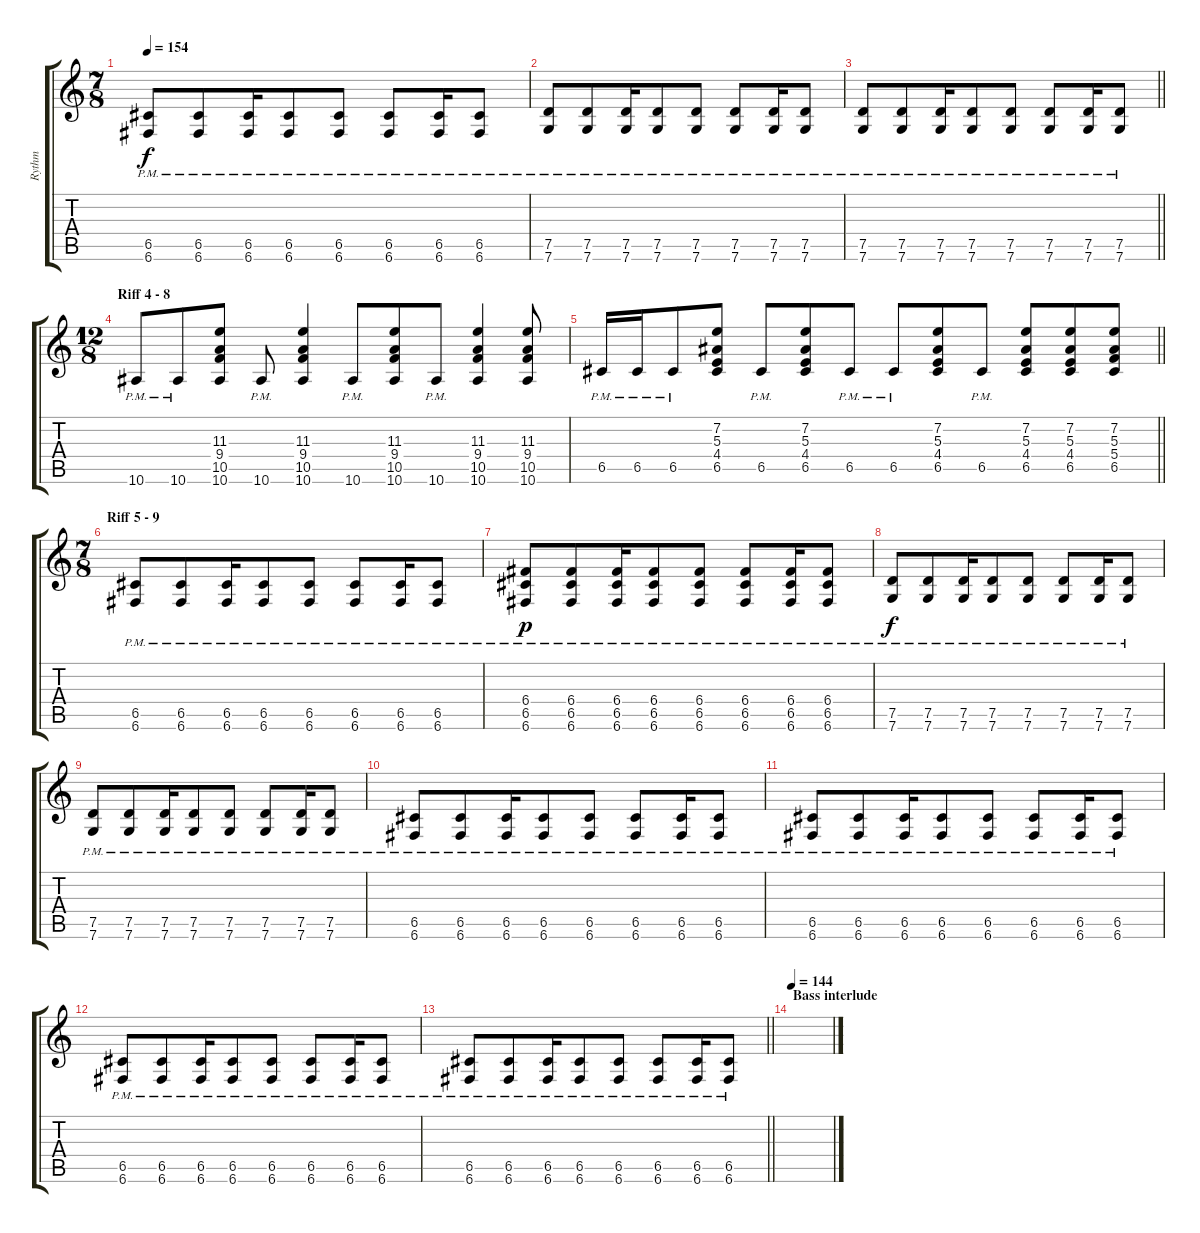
\track ("Rythm" "Rythm") {instrument distortionguitar}
\staff {score tabs}
\tuning (D4 A3 F3 C3 G2 C2) {hide}
\ts (7 8)
\tempo 154
\clef g2
\ks c
(6.5{pm} 6.6{pm}).8{dy f} (6.5{pm} 6.6{pm}).8 (6.5{pm} 6.6{pm}).16 (6.5{pm} 6.6{pm}).8 (6.5{pm} 6.6{pm}).8 (6.5{pm} 6.6{pm}).8 (6.5{pm} 6.6{pm}).16 (6.5{pm} 6.6{pm}).8 |
(7.5{pm} 7.6{pm}).8 (7.5{pm} 7.6{pm}).8 (7.5{pm} 7.6{pm}).16 (7.5{pm} 7.6{pm}).8 (7.5{pm} 7.6{pm}).8 (7.5{pm} 7.6{pm}).8 (7.5{pm} 7.6{pm}).16 (7.5{pm} 7.6{pm}).8 |
\barLineRight lightlight
(7.5{pm} 7.6{pm}).8 (7.5{pm} 7.6{pm}).8 (7.5{pm} 7.6{pm}).16 (7.5{pm} 7.6{pm}).8 (7.5{pm} 7.6{pm}).8 (7.5{pm} 7.6{pm}).8 (7.5{pm} 7.6{pm}).16 (7.5{pm} 7.6{pm}).8 |
\ts (12 8)
\section ("" "Riff 4 - 8")
10.6{pm}.8 10.6{pm}.8 (11.3 9.4 10.5 10.6).8 10.6{pm}.8 (11.3 9.4 10.5 10.6).4 10.6{pm}.8 (11.3 9.4 10.5 10.6).8 10.6{pm}.8 (11.3 9.4 10.5 10.6).4 (11.3 9.4 10.5 10.6).8 |
\barLineRight lightlight
6.5{pm}.16 6.5{pm}.16 6.5{pm}.8 (7.2 5.3 4.4 6.5).8 6.5{pm}.8 (7.2 5.3 4.4 6.5).8 6.5{pm}.8 6.5{pm}.8 (7.2 5.3 4.4 6.5).8 6.5{pm}.8 (7.2 5.3 4.4 6.5).8 (7.2 5.3 4.4 6.5).8 (7.2 5.3 5.4 6.5).8 |
\ts (7 8)
\section ("" "Riff 5 - 9")
(6.5{pm} 6.6{pm}).8 (6.5{pm} 6.6{pm}).8 (6.5{pm} 6.6{pm}).16 (6.5{pm} 6.6{pm}).8 (6.5{pm} 6.6{pm}).8 (6.5{pm} 6.6{pm}).8 (6.5{pm} 6.6{pm}).16 (6.5{pm} 6.6{pm}).8 |
(6.4{pm} 6.5{pm} 6.6{pm}).8{dy p} (6.4{pm} 6.5{pm} 6.6{pm}).8 (6.4{pm} 6.5{pm} 6.6{pm}).16 (6.4{pm} 6.5{pm} 6.6{pm}).8 (6.4{pm} 6.5{pm} 6.6{pm}).8 (6.4{pm} 6.5{pm} 6.6{pm}).8 (6.4{pm} 6.5{pm} 6.6{pm}).16 (6.4{pm} 6.5{pm} 6.6{pm}).8 |
(7.5{pm} 7.6{pm}).8{dy f} (7.5{pm} 7.6{pm}).8 (7.5{pm} 7.6{pm}).16 (7.5{pm} 7.6{pm}).8 (7.5{pm} 7.6{pm}).8 (7.5{pm} 7.6{pm}).8 (7.5{pm} 7.6{pm}).16 (7.5{pm} 7.6{pm}).8 |
(7.5{pm} 7.6{pm}).8 (7.5{pm} 7.6{pm}).8 (7.5{pm} 7.6{pm}).16 (7.5{pm} 7.6{pm}).8 (7.5{pm} 7.6{pm}).8 (7.5{pm} 7.6{pm}).8 (7.5{pm} 7.6{pm}).16 (7.5{pm} 7.6{pm}).8 |
(6.5{pm} 6.6{pm}).8 (6.5{pm} 6.6{pm}).8 (6.5{pm} 6.6{pm}).16 (6.5{pm} 6.6{pm}).8 (6.5{pm} 6.6{pm}).8 (6.5{pm} 6.6{pm}).8 (6.5{pm} 6.6{pm}).16 (6.5{pm} 6.6{pm}).8 |
(6.5{pm} 6.6{pm}).8 (6.5{pm} 6.6{pm}).8 (6.5{pm} 6.6{pm}).16 (6.5{pm} 6.6{pm}).8 (6.5{pm} 6.6{pm}).8 (6.5{pm} 6.6{pm}).8 (6.5{pm} 6.6{pm}).16 (6.5{pm} 6.6{pm}).8 |
(6.5{pm} 6.6{pm}).8 (6.5{pm} 6.6{pm}).8 (6.5{pm} 6.6{pm}).16 (6.5{pm} 6.6{pm}).8 (6.5{pm} 6.6{pm}).8 (6.5{pm} 6.6{pm}).8 (6.5{pm} 6.6{pm}).16 (6.5{pm} 6.6{pm}).8 |
\barLineRight lightlight
(6.5{pm} 6.6{pm}).8 (6.5{pm} 6.6{pm}).8 (6.5{pm} 6.6{pm}).16 (6.5{pm} 6.6{pm}).8 (6.5{pm} 6.6{pm}).8 (6.5{pm} 6.6{pm}).8 (6.5{pm} 6.6{pm}).16 (6.5{pm} 6.6{pm}).8 |
\section ("" "Bass interlude")
\tempo 144
